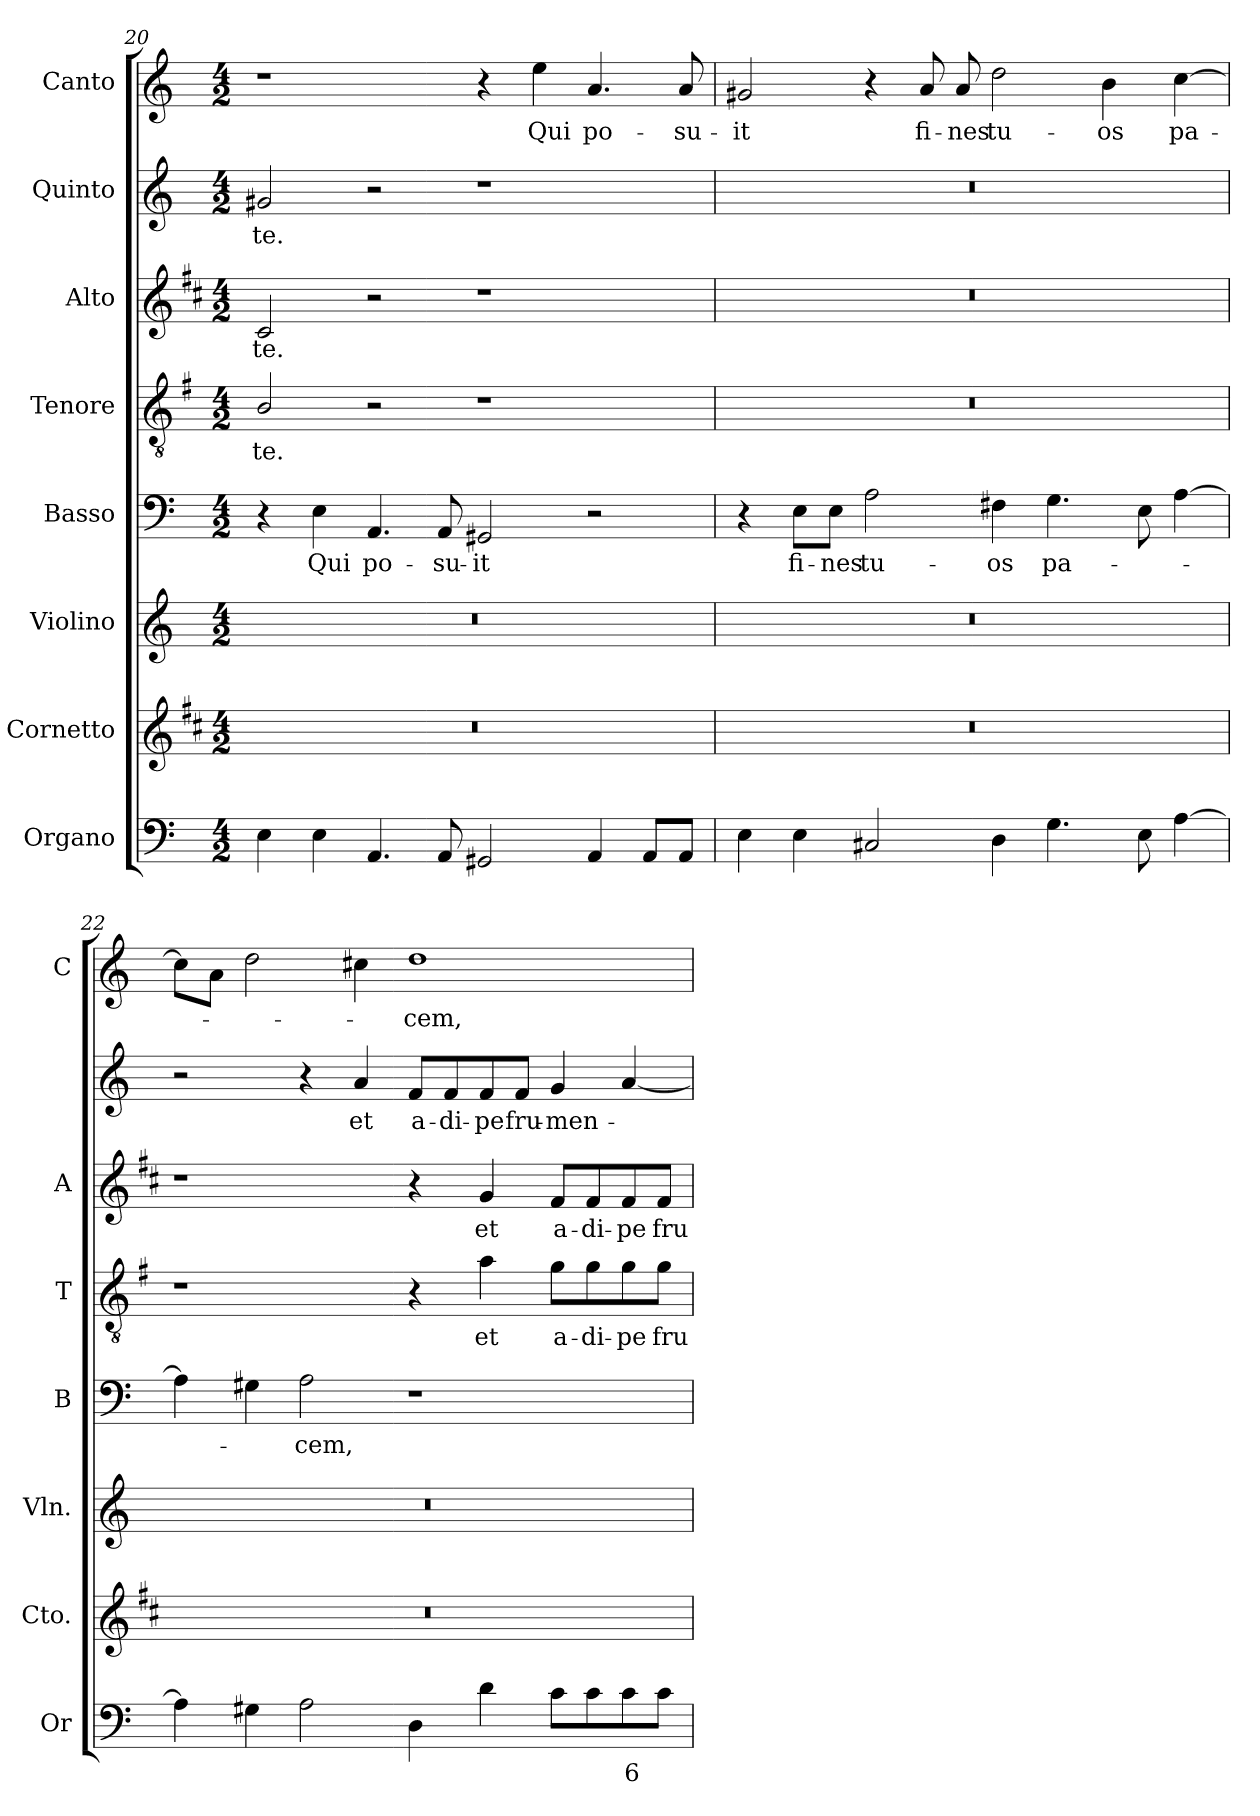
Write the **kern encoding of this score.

**kern	**text	**kern	**kern	**kern	**text	**kern	**text	**kern	**text	**kern	**text	**kern	**text
*part8	*part8	*part7	*part6	*part5	*part5	*part4	*part4	*part3	*part3	*part2	*part2	*part1	*part1
*staff8	*staff8	*staff7	*staff6	*staff5	*staff5	*staff4	*staff4	*staff3	*staff3	*staff2	*staff2	*staff1	*staff1
*I"Organo	*	*I"Cornetto	*I"Violino	*I"Basso	*	*I"Tenore	*	*I"Alto	*	*I"Quinto	*	*I"Canto	*
*I'Or	*	*I'Cto.	*I'Vln.	*I'B	*	*I'T	*	*I'A	*	*	*	*I'C	*
*clefF4	*	*clefG2	*clefG2	*clefF4	*	*clefGv2	*	*clefG2	*	*clefG2	*	*clefG2	*
*	*	*ITrd1c2	*	*	*	*ITrd4c7	*	*ITrd1c2	*	*	*	*	*
*k[]	*	*k[]	*k[]	*k[]	*	*k[]	*	*k[]	*	*k[]	*	*k[]	*
*C:	*	*C:	*C:	*C:	*	*C:	*	*C:	*	*C:	*	*C:	*
*M4/2	*	*M4/2	*M4/2	*M4/2	*	*M4/2	*	*M4/2	*	*M4/2	*	*M4/2	*
=20	=20	=20	=20	=20	=20	=20	=20	=20	=20	=20	=20	=20	=20
!	!	!	!	!	!	!	!LO:LY:b	!	!LO:LY:b	!	!LO:LY:b	!	!
4E\	.	0r	0r	4r	.	2E/	te.	2B/	te.	2g#X/	te.	1r	.
!	!	!	!	!	!LO:LY:b	!	!	!	!	!	!	!	!
4E\	.	.	.	4E\	Qui	.	.	.	.	.	.	.	.
!	!	!	!	!	!LO:LY:b	!	!	!	!	!	!	!	!
4.AA/	.	.	.	4.AA/	po-	2r	.	2r	.	2r	.	.	.
!	!	!	!	!	!LO:LY:b	!	!	!	!	!	!	!	!
8AA/	.	.	.	8AA/	-su-	.	.	.	.	.	.	.	.
!	!	!	!	!	!LO:LY:b	!	!	!	!	!	!	!	!
2GG#X/	.	.	.	2GG#X/	-it	1r	.	1r	.	1r	.	4r	.
!	!	!	!	!	!	!	!	!	!	!	!	!	!LO:LY:b
.	.	.	.	.	.	.	.	.	.	.	.	4ee\	Qui
!	!	!	!	!	!	!	!	!	!	!	!	!	!LO:LY:b
4AA/	.	.	.	2r	.	.	.	.	.	.	.	4.a/	po-
8AA/L	.	.	.	.	.	.	.	.	.	.	.	.	.
!	!	!	!	!	!	!	!	!	!	!	!	!	!LO:LY:b
8AA/J	.	.	.	.	.	.	.	.	.	.	.	8a/	-su-
!!LO:PB:g=z
=21	=21	=21	=21	=21	=21	=21	=21	=21	=21	=21	=21	=21	=21
!	!	!	!	!	!	!	!	!	!	!	!	!	!LO:LY:b
4E\	.	0r	0r	4r	.	0r	.	0r	.	0r	.	2g#X/	-it
!	!	!	!	!	!LO:LY:b	!	!	!	!	!	!	!	!
4E\	.	.	.	8E\L	fi-	.	.	.	.	.	.	.	.
!	!	!	!	!	!LO:LY:b	!	!	!	!	!	!	!	!
.	.	.	.	8E\J	-nes	.	.	.	.	.	.	.	.
!	!	!	!	!	!LO:LY:b	!	!	!	!	!	!	!	!
2C#X/	.	.	.	2A\	tu-	.	.	.	.	.	.	4r	.
!	!	!	!	!	!	!	!	!	!	!	!	!	!LO:LY:b
.	.	.	.	.	.	.	.	.	.	.	.	8a/	fi-
!	!	!	!	!	!	!	!	!	!	!	!	!	!LO:LY:b
.	.	.	.	.	.	.	.	.	.	.	.	8a/	-nes
!	!	!	!	!	!LO:LY:b	!	!	!	!	!	!	!	!LO:LY:b
4D\	.	.	.	4F#X\	-os	.	.	.	.	.	.	2dd\	tu-
!	!	!	!	!	!LO:LY:b	!	!	!	!	!	!	!	!
4.G\	.	.	.	4.G\	pa-	.	.	.	.	.	.	.	.
!	!	!	!	!	!	!	!	!	!	!	!	!	!LO:LY:b
.	.	.	.	.	.	.	.	.	.	.	.	4b\	-os
8E\	.	.	.	8E\	.	.	.	.	.	.	.	.	.
!	!	!	!	!	!	!	!	!	!	!	!	!	!LO:LY:b
[4A\	.	.	.	[4A\	.	.	.	.	.	.	.	[4cc\	pa-
=22	=22	=22	=22	=22	=22	=22	=22	=22	=22	=22	=22	=22	=22
4A\]	.	0r	0r	4A\]	.	1r	.	1r	.	2r	.	8cc\L]	.
.	.	.	.	.	.	.	.	.	.	.	.	8a\J	.
4G#X\	.	.	.	4G#X\	.	.	.	.	.	.	.	2dd\	.
!	!	!	!	!	!LO:LY:b	!	!	!	!	!	!	!	!
2A\	.	.	.	2A\	-cem,	.	.	.	.	4r	.	.	.
!	!	!	!	!	!	!	!	!	!	!	!LO:LY:b	!	!
.	.	.	.	.	.	.	.	.	.	4a/	et	4cc#X\	.
!	!	!	!	!	!	!	!	!	!	!	!LO:LY:b	!	!LO:LY:b
4D\	.	.	.	1r	.	4r	.	4r	.	8f/L	a-	1dd	-cem,
!	!	!	!	!	!	!	!	!	!	!	!LO:LY:b	!	!
.	.	.	.	.	.	.	.	.	.	8f/	-di-	.	.
!	!	!	!	!	!	!	!LO:LY:b	!	!LO:LY:b	!	!LO:LY:b	!	!
4d\	.	.	.	.	.	4d\	et	4f/	et	8f/	-pe	.	.
!	!	!	!	!	!	!	!	!	!	!	!LO:LY:b	!	!
.	.	.	.	.	.	.	.	.	.	8f/J	fru-	.	.
!	!	!	!	!	!	!	!LO:LY:b	!	!LO:LY:b	!	!LO:LY:b	!	!
8c\L	.	.	.	.	.	8c\L	a-	8e/L	a-	4g/	-men-	.	.
!	!	!	!	!	!	!	!LO:LY:b	!	!LO:LY:b	!	!	!	!
8c\	.	.	.	.	.	8c\	-di-	8e/	-di-	.	.	.	.
!	!LO:LY:b	!	!	!	!	!	!LO:LY:b	!	!LO:LY:b	!	!	!	!
8c\	6	.	.	.	.	8c\	-pe	8e/	-pe	[4a/	.	.	.
!	!	!	!	!	!	!	!LO:LY:b	!	!LO:LY:b	!	!	!	!
8c\J	.	.	.	.	.	8c\J	fru-	8e/J	fru-	.	.	.	.
=	=	=	=	=	=	=	=	=	=	=	=	=	=
*-	*-	*-	*-	*-	*-	*-	*-	*-	*-	*-	*-	*-	*-
